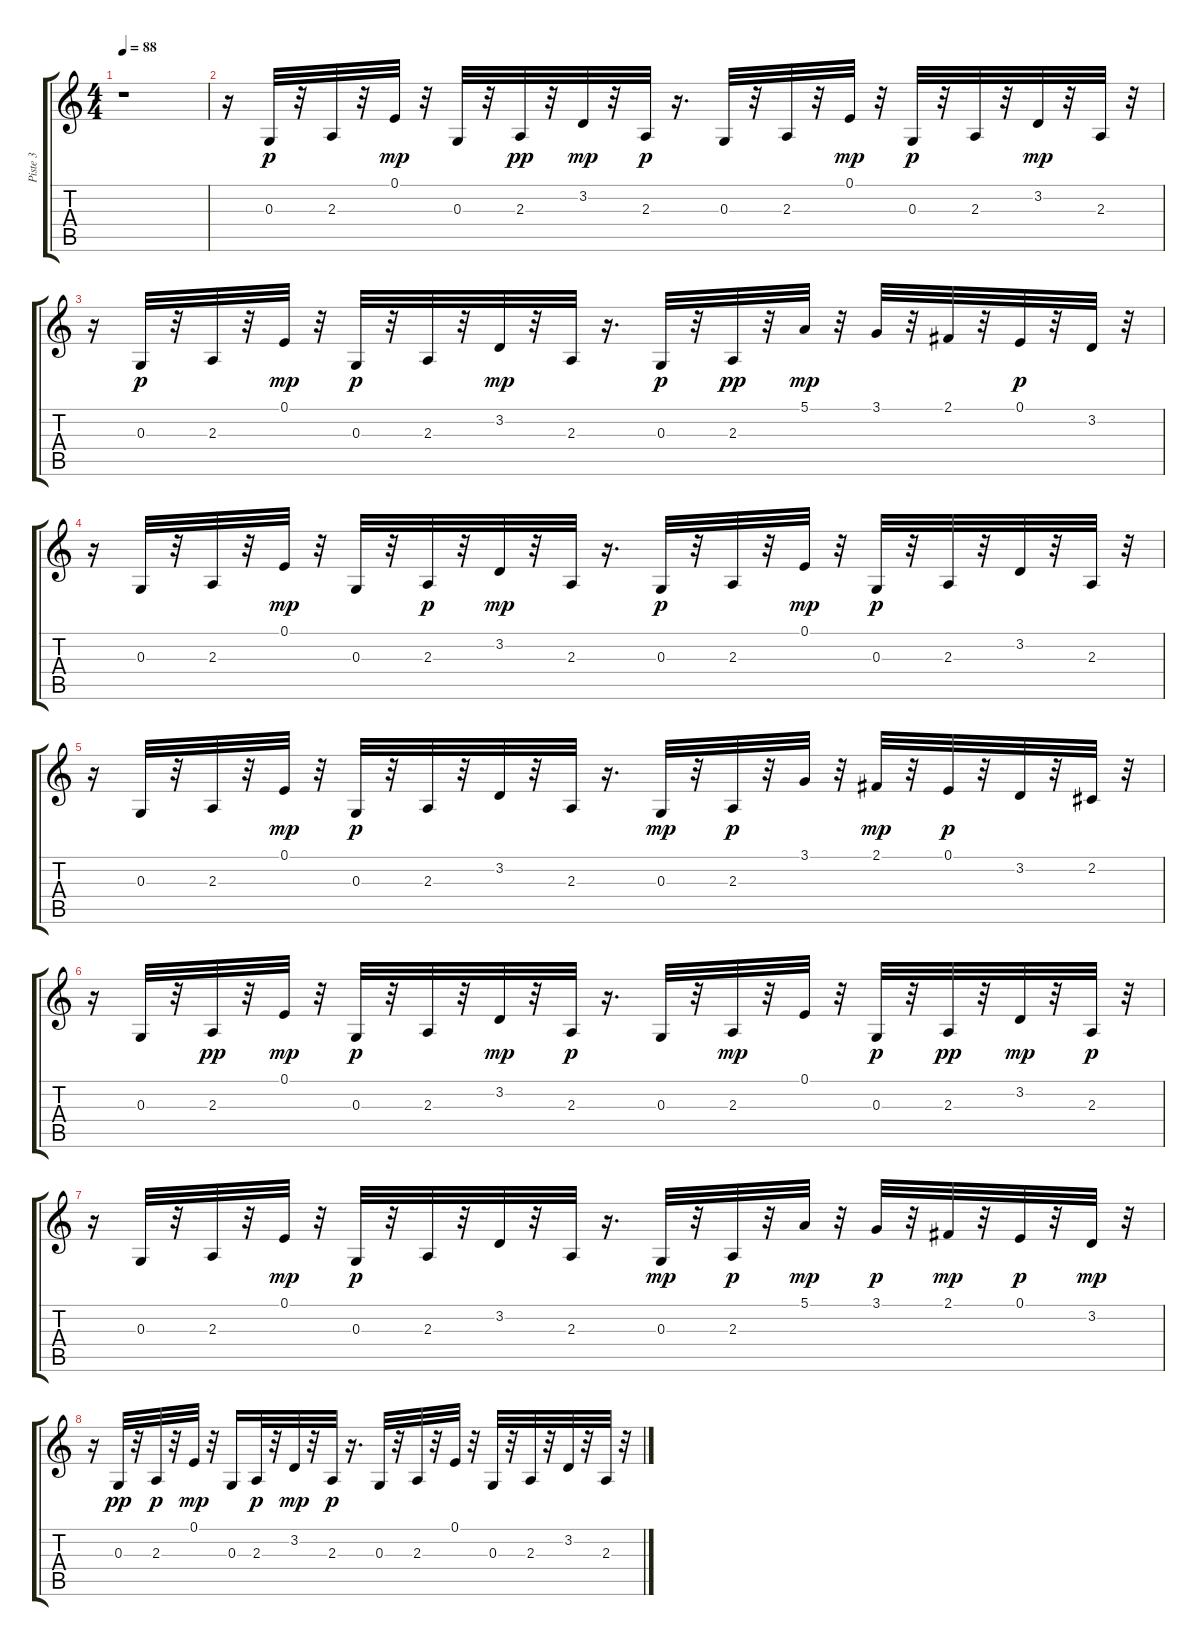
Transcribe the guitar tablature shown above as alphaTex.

\track ("Piste 3" "Piste 3") {instrument shamisen}
\staff {score tabs}
\tuning (E4 B3 G3 D3 A2 E2) {hide}
\ts (4 4)
\tempo 88
\clef g2
\ks c
r.1{dy p instrument shamisen} |
r.16 0.3.32 r.32 2.3.32 r.32 0.1.32{dy mp} r.32 0.3.32 r.32 2.3.32{dy pp} r.32 3.2.32{dy mp} r.32 2.3.32{dy p} r.16{d} 0.3.32 r.32 2.3.32 r.32 0.1.32{dy mp} r.32 0.3.32{dy p} r.32 2.3.32 r.32 3.2.32{dy mp} r.32 2.3.32 r.32 |
r.16 0.3.32{dy p} r.32 2.3.32 r.32 0.1.32{dy mp} r.32 0.3.32{dy p} r.32 2.3.32 r.32 3.2.32{dy mp} r.32 2.3.32 r.16{d} 0.3.32{dy p} r.32 2.3.32{dy pp} r.32 5.1.32{dy mp} r.32 3.1.32 r.32 2.1.32 r.32 0.1.32{dy p} r.32 3.2.32 r.32 |
r.16 0.3.32 r.32 2.3.32 r.32 0.1.32{dy mp} r.32 0.3.32 r.32 2.3.32{dy p} r.32 3.2.32{dy mp} r.32 2.3.32 r.16{d} 0.3.32{dy p} r.32 2.3.32 r.32 0.1.32{dy mp} r.32 0.3.32{dy p} r.32 2.3.32 r.32 3.2.32 r.32 2.3.32 r.32 |
r.16 0.3.32 r.32 2.3.32 r.32 0.1.32{dy mp} r.32 0.3.32{dy p} r.32 2.3.32 r.32 3.2.32 r.32 2.3.32 r.16{d} 0.3.32{dy mp} r.32 2.3.32{dy p} r.32 3.1.32 r.32 2.1.32{dy mp} r.32 0.1.32{dy p} r.32 3.2.32 r.32 2.2.32 r.32 |
r.16 0.3.32 r.32 2.3.32{dy pp} r.32 0.1.32{dy mp} r.32 0.3.32{dy p} r.32 2.3.32 r.32 3.2.32{dy mp} r.32 2.3.32{dy p} r.16{d} 0.3.32 r.32 2.3.32{dy mp} r.32 0.1.32 r.32 0.3.32{dy p} r.32 2.3.32{dy pp} r.32 3.2.32{dy mp} r.32 2.3.32{dy p} r.32 |
r.16 0.3.32 r.32 2.3.32 r.32 0.1.32{dy mp} r.32 0.3.32{dy p} r.32 2.3.32 r.32 3.2.32 r.32 2.3.32 r.16{d} 0.3.32{dy mp} r.32 2.3.32{dy p} r.32 5.1.32{dy mp} r.32 3.1.32{dy p} r.32 2.1.32{dy mp} r.32 0.1.32{dy p} r.32 3.2.32{dy mp} r.32 |
r.16 0.3.32{dy pp} r.32 2.3.32{dy p} r.32 0.1.32{dy mp} r.32 0.3.16 2.3.32{dy p} r.32 3.2.32{dy mp} r.32 2.3.32{dy p} r.16{d} 0.3.32 r.32 2.3.32 r.32 0.1.32 r.32 0.3.32 r.32 2.3.32 r.32 3.2.32 r.32 2.3.32 r.32
